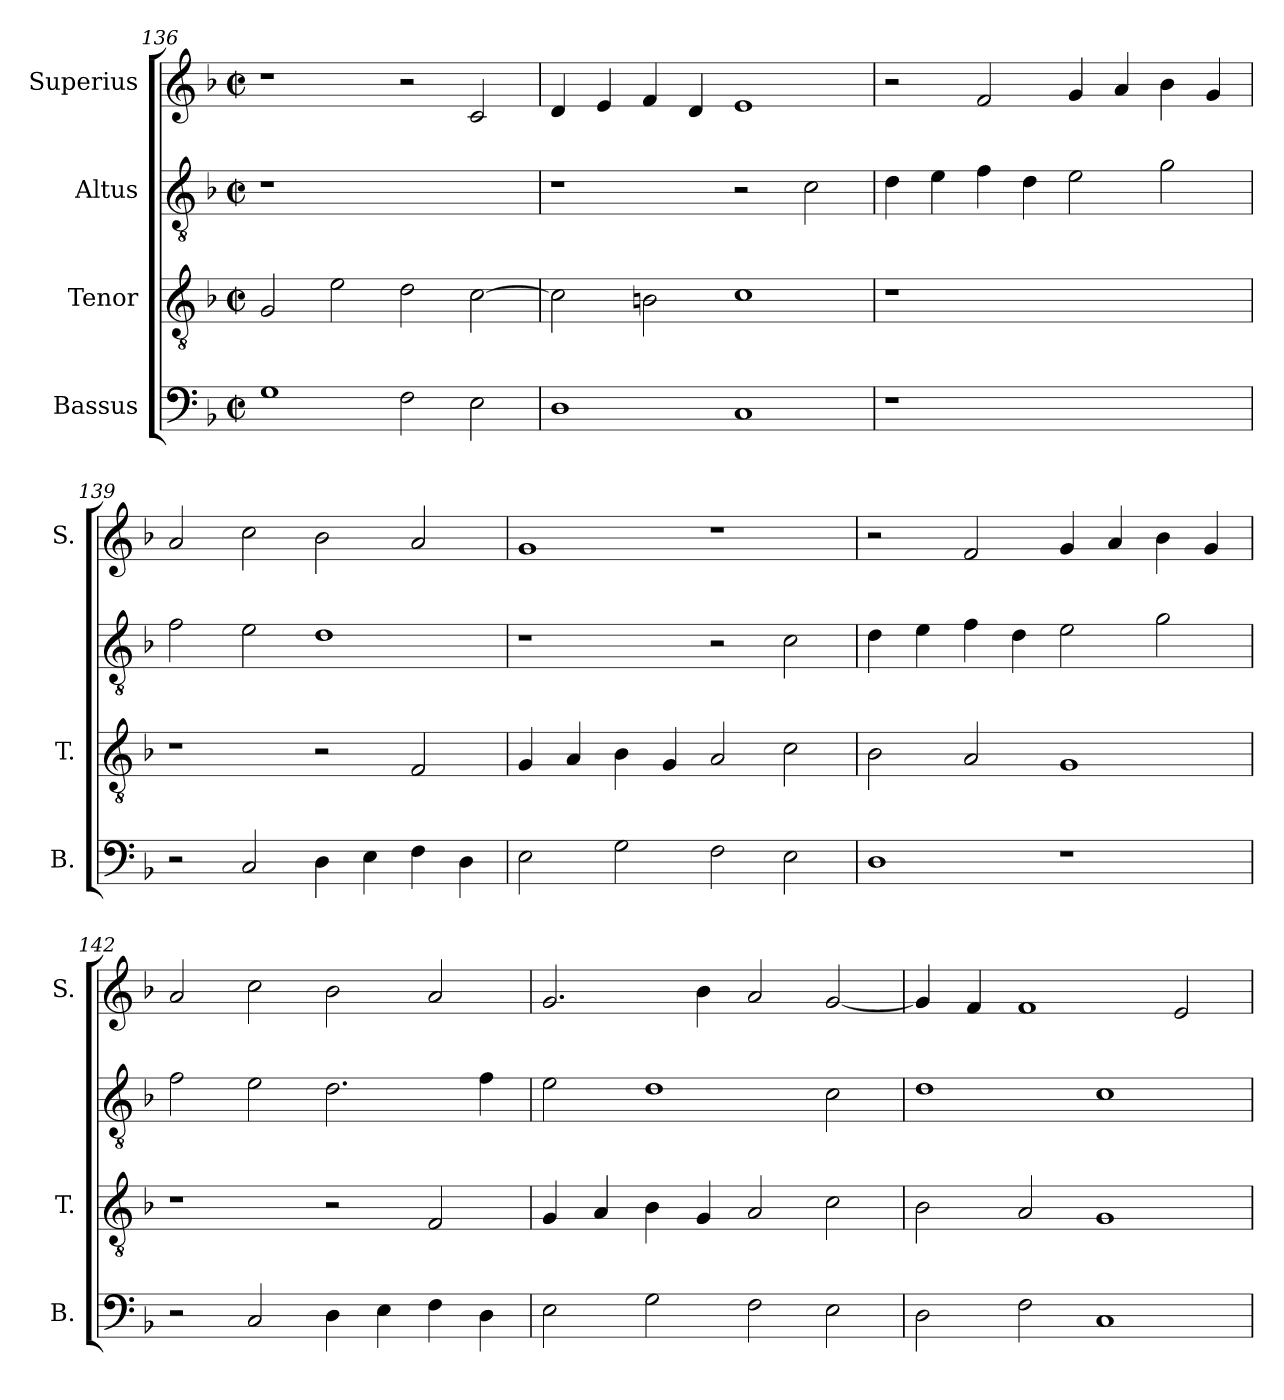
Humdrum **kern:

**kern	**kern	**kern	**kern
*part4	*part3	*part2	*part1
*staff4	*staff3	*staff2	*staff1
*I"Bassus	*I"Tenor	*I"Altus	*I"Superius
*I'B.	*I'T.	*	*I'S.
!!LO:LB:g=z
*clefF4	*clefGv2	*clefGv2	*clefG2
*	*ITrd7c12	*ITrd7c12	*
*k[b-]	*k[b-]	*k[b-]	*k[b-]
*F:	*F:	*F:	*F:
*M2/2	*M2/2	*M2/2	*M2/2
*met(c|)	*met(c|)	*met(c|)	*met(c|)
=136	=136	=136	=136
!	!	!LO:N:vis=1	!
1Gi	2GGi/	1r	1r
.	2Ei\	.	.
2Fi\	2Di\	1ryy	2r
2Ei\	[>2Ci\	.	2ci/
=137	=137	=137	=137
1Di	2Ci\]	1r	4di/
.	.	.	4ei/
.	2BBni\	.	4fi/
.	.	.	4di/
1Ci	1Ci	2r	1ei
.	.	2Ci\	.
=138	=138	=138	=138
!LO:N:vis=1	!LO:N:vis=1	!	!
1r	1r	4Di\	2r
.	.	4Ei\	.
.	.	4Fi\	2fi/
.	.	4Di\	.
1ryy	1ryy	2Ei\	4gi/
.	.	.	4ai/
.	.	2Gi\	4b-i\
.	.	.	4gi/
=139	=139	=139	=139
2r	1r	2Fi\	2ai/
2Ci/	.	2Ei\	2cci\
4Di\	2r	1Di	2b-i\
4Ei\	.	.	.
4Fi\	2FFi/	.	2ai/
4Di\	.	.	.
!!LO:LB:g=z
=140	=140	=140	=140
2Ei\	4GGi/	1r	1gi
.	4AAi/	.	.
2Gi\	4BB-i\	.	.
.	4GGi/	.	.
2Fi\	2AAi/	2r	1r
2Ei\	2Ci\	2Ci\	.
=141	=141	=141	=141
1Di	2BB-i\	4Di\	2r
.	.	4Ei\	.
.	2AAi/	4Fi\	2fi/
.	.	4Di\	.
1r	1GGi	2Ei\	4gi/
.	.	.	4ai/
.	.	2Gi\	4b-i\
.	.	.	4gi/
=142	=142	=142	=142
2r	1r	2Fi\	2ai/
2Ci/	.	2Ei\	2cci\
4Di\	2r	2.Di\	2b-i\
4Ei\	.	.	.
4Fi\	2FFi/	.	2ai/
4Di\	.	4Fi\	.
=143	=143	=143	=143
2Ei\	4GGi/	2Ei\	2.gi/
.	4AAi/	.	.
2Gi\	4BB-i\	1Di	.
.	4GGi/	.	4b-i\
2Fi\	2AAi/	.	2ai/
2Ei\	2Ci\	2Ci\	[<2gi/
!!LO:PB:g=z
=144	=144	=144	=144
2Di\	2BB-i\	1Di	4gi/]
.	.	.	4fi/
2Fi\	2AAi/	.	1fi
1Ci	1GGi	1Ci	.
.	.	.	2ei/
=	=	=	=
*-	*-	*-	*-
